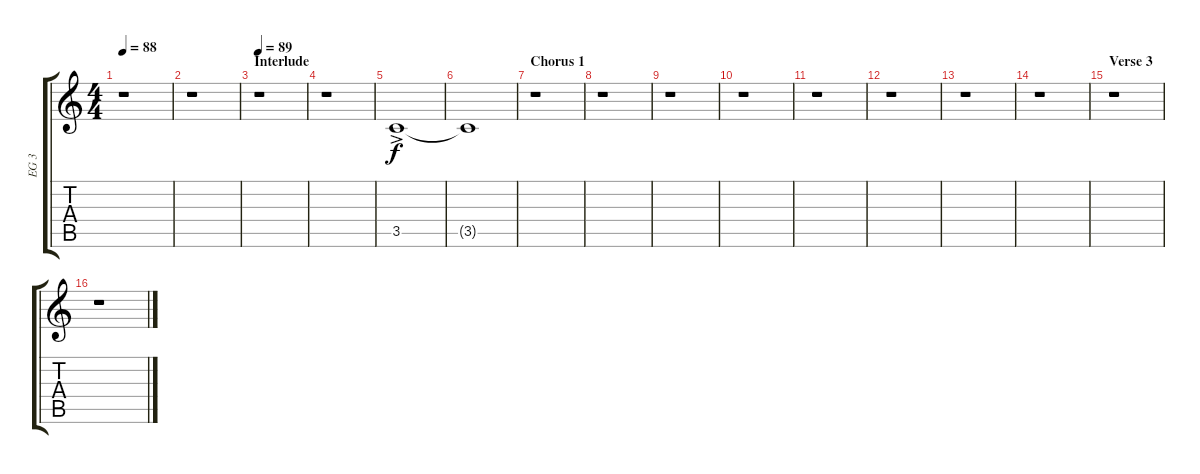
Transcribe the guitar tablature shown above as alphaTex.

\track ("EG 3" "EG 3") {instrument overdrivenguitar}
\staff {score tabs}
\tuning (E4 B3 G3 D3 A2 E2) {hide}
\ts (4 4)
\tempo 88
\clef g2
\ks c
r.1{dy p} |
r.1 |
\section ("" "Interlude")
\tempo 89
r.1 |
r.1 |
3.5{ac}.1{dy f} |
3.5{t}.1 |
\section ("" "Chorus 1")
r.1 |
r.1 |
r.1 |
r.1 |
r.1 |
r.1 |
r.1 |
r.1 |
\section ("" "Verse 3")
r.1 |
r.1
